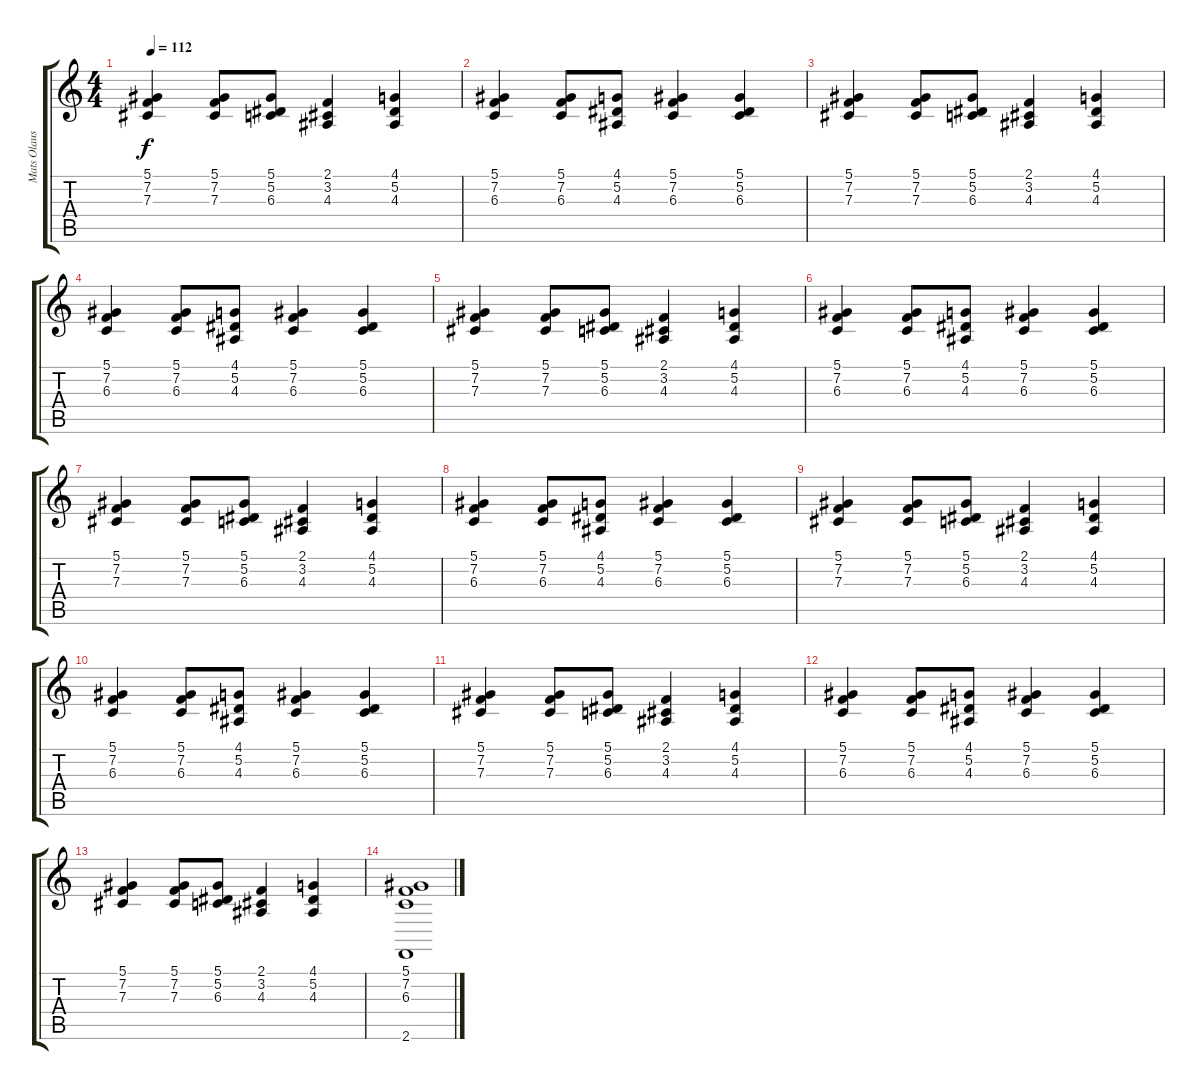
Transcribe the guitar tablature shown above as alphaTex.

\track ("Mats Olausson" "Mats Olaus") {instrument stringensemble1}
\staff {score tabs}
\tuning (Eb4 Bb3 Gb3 Db3 Ab2 Eb2) {hide}
\ts (4 4)
\tempo 112
\clef g2
\ks c
(5.1 7.2 7.3).4{dy f} (5.1 7.2 7.3).8 (5.1 5.2 6.3).8 (2.1 3.2 4.3).4 (4.1 5.2 4.3).4 |
(5.1 7.2 6.3).4 (5.1 7.2 6.3).8 (4.1 5.2 4.3).8 (5.1 7.2 6.3).4 (5.1 5.2 6.3).4 |
(5.1 7.2 7.3).4 (5.1 7.2 7.3).8 (5.1 5.2 6.3).8 (2.1 3.2 4.3).4 (4.1 5.2 4.3).4 |
(5.1 7.2 6.3).4 (5.1 7.2 6.3).8 (4.1 5.2 4.3).8 (5.1 7.2 6.3).4 (5.1 5.2 6.3).4 |
(5.1 7.2 7.3).4 (5.1 7.2 7.3).8 (5.1 5.2 6.3).8 (2.1 3.2 4.3).4 (4.1 5.2 4.3).4 |
(5.1 7.2 6.3).4 (5.1 7.2 6.3).8 (4.1 5.2 4.3).8 (5.1 7.2 6.3).4 (5.1 5.2 6.3).4 |
(5.1 7.2 7.3).4 (5.1 7.2 7.3).8 (5.1 5.2 6.3).8 (2.1 3.2 4.3).4 (4.1 5.2 4.3).4 |
(5.1 7.2 6.3).4 (5.1 7.2 6.3).8 (4.1 5.2 4.3).8 (5.1 7.2 6.3).4 (5.1 5.2 6.3).4 |
(5.1 7.2 7.3).4 (5.1 7.2 7.3).8 (5.1 5.2 6.3).8 (2.1 3.2 4.3).4 (4.1 5.2 4.3).4 |
(5.1 7.2 6.3).4 (5.1 7.2 6.3).8 (4.1 5.2 4.3).8 (5.1 7.2 6.3).4 (5.1 5.2 6.3).4 |
(5.1 7.2 7.3).4 (5.1 7.2 7.3).8 (5.1 5.2 6.3).8 (2.1 3.2 4.3).4 (4.1 5.2 4.3).4 |
(5.1 7.2 6.3).4 (5.1 7.2 6.3).8 (4.1 5.2 4.3).8 (5.1 7.2 6.3).4 (5.1 5.2 6.3).4 |
(5.1 7.2 7.3).4 (5.1 7.2 7.3).8 (5.1 5.2 6.3).8 (2.1 3.2 4.3).4 (4.1 5.2 4.3).4 |
(5.1 7.2 6.3 2.6).1
